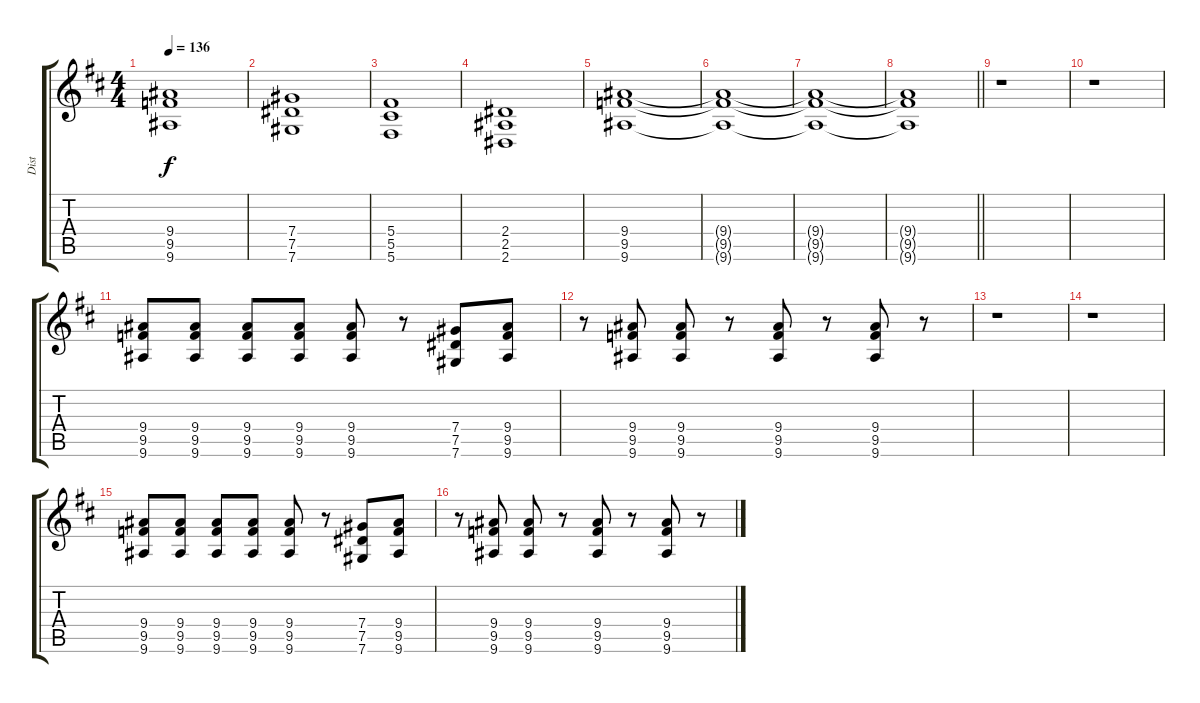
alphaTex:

\track ("Dist" "Dist") {instrument distortionguitar}
\staff {score tabs}
\tuning (Eb4 Bb3 Gb3 Db3 Ab2 Db2) {hide}
\ts (4 4)
\tempo 136
\clef g2
\ks d
(9.4 9.5 9.6).1{dy f} |
(7.4 7.5 7.6).1 |
(5.4 5.5 5.6).1 |
(2.4 2.5 2.6).1 |
(9.4 9.5 9.6).1 |
(9.4{t} 9.5{t} 9.6{t}).1 |
(9.4{t} 9.5{t} 9.6{t}).1 |
\barLineRight lightlight
(9.4{t} 9.5{t} 9.6{t}).1 |
r.1 |
r.1 |
(9.4 9.5 9.6).8 (9.4 9.5 9.6).8 (9.4 9.5 9.6).8 (9.4 9.5 9.6).8 (9.4 9.5 9.6).8 r.8 (7.4 7.5 7.6).8 (9.4 9.5 9.6).8 |
r.8 (9.4 9.5 9.6).8 (9.4 9.5 9.6).8 r.8 (9.4 9.5 9.6).8 r.8 (9.4 9.5 9.6).8 r.8 |
r.1 |
r.1 |
(9.4 9.5 9.6).8 (9.4 9.5 9.6).8 (9.4 9.5 9.6).8 (9.4 9.5 9.6).8 (9.4 9.5 9.6).8 r.8 (7.4 7.5 7.6).8 (9.4 9.5 9.6).8 |
r.8 (9.4 9.5 9.6).8 (9.4 9.5 9.6).8 r.8 (9.4 9.5 9.6).8 r.8 (9.4 9.5 9.6).8 r.8
